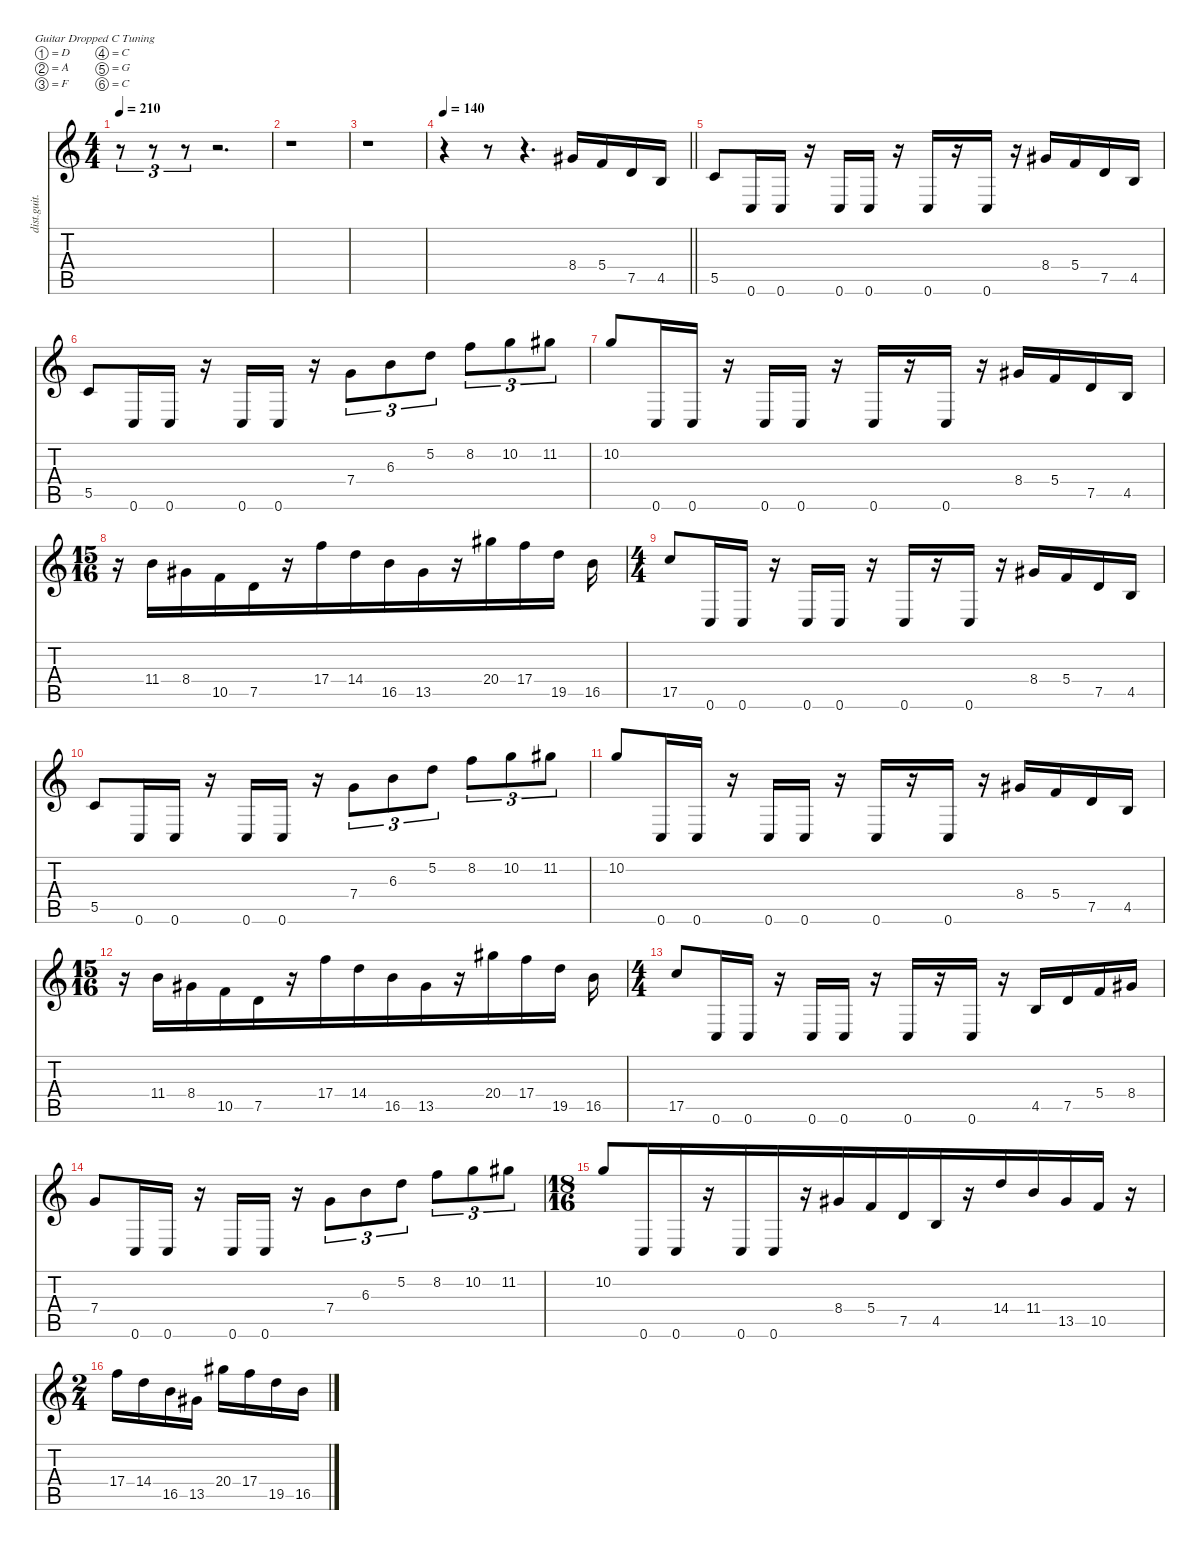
\defaultSystemsLayout 4
\hideDynamics
\bracketExtendMode nobrackets
\otherSystemsTrackNameOrientation horizontal
\track ("Guitar" "dist.guit.") {instrument distortionguitar}
\staff {score tabs}
\tuning (D4 A3 F3 C3 G2 C2)
\ts (4 4)
\tempo 210
\clef g2
\ks c
r.8{tu (3 2) dy f beam Down} r.8{tu (3 2) beam Down} r.8{tu (3 2) beam Down} r.2{d beam Down} |
r.1{beam Down} |
r.1{beam Down} |
\tempo 140
\barLineRight lightlight
r.4{beam Down} r.8{beam Down} r.4{d beam Down} 8.4{acc #}.16{beam Up} 5.4.16{beam Up} 7.5.16{beam Up} 4.5.16{beam Up} |
5.5.8{beam Up} 0.6.16{beam Up} 0.6.16{beam Up} r.16{beam Up} 0.6.16{dy ff beam Up} 0.6.16{beam Up} r.16{beam Up} 0.6.16{beam Up} r.16{beam Up} 0.6.16{beam Up} r.16{beam Up} 8.4{acc #}.16{dy f beam Up} 5.4.16{beam Up} 7.5.16{beam Up} 4.5.16{beam Up} |
5.5.8{beam Up} 0.6.16{beam Up} 0.6.16{beam Up} r.16{beam Up} 0.6.16{dy ff beam Up} 0.6.16{beam Up} r.16{beam Up} 7.4.8{tu (3 2) dy f beam Down} 6.3.8{tu (3 2) beam Down} 5.2.8{tu (3 2) beam Down} 8.2.8{tu (3 2) beam Down} 10.2.8{tu (3 2) beam Down} 11.2{acc #}.8{tu (3 2) beam Down} |
10.2.8{dy ff beam Up} 0.6.16{dy f beam Up} 0.6.16{beam Up} r.16{beam Up} 0.6.16{dy ff beam Up} 0.6.16{beam Up} r.16{beam Up} 0.6.16{beam Up} r.16{beam Up} 0.6.16{beam Up} r.16{beam Up} 8.4{acc #}.16{dy f beam Up} 5.4.16{beam Up} 7.5.16{beam Up} 4.5.16{beam Up} |
\ts (15 16)
\beaming (8 7)
r.16{beam Down} 11.4.16{beam Down} 8.4{acc #}.16{beam Down} 10.5.16{beam Down} 7.5.16{beam Down} r.16{beam Down} 17.4.16{beam Down} 14.4.16{beam Down} 16.5.16{beam Down} 13.5{acc #}.16{beam Down} r.16{beam Down} 20.4{acc #}.16{beam Down} 17.4.16{beam Down} 19.5.16{beam Down} 16.5.16{beam Down} |
\ts (4 4)
\beaming (8 2 2 2 2)
17.5.8{beam Up} 0.6.16{beam Up} 0.6.16{beam Up} r.16{beam Up} 0.6.16{dy ff beam Up} 0.6.16{beam Up} r.16{beam Up} 0.6.16{beam Up} r.16{beam Up} 0.6.16{beam Up} r.16{beam Up} 8.4{acc #}.16{dy f beam Up} 5.4.16{beam Up} 7.5.16{beam Up} 4.5.16{beam Up} |
5.5.8{beam Up} 0.6.16{beam Up} 0.6.16{beam Up} r.16{beam Up} 0.6.16{dy ff beam Up} 0.6.16{beam Up} r.16{beam Up} 7.4.8{tu (3 2) dy f beam Down} 6.3.8{tu (3 2) beam Down} 5.2.8{tu (3 2) beam Down} 8.2.8{tu (3 2) beam Down} 10.2.8{tu (3 2) beam Down} 11.2{acc #}.8{tu (3 2) beam Down} |
10.2.8{dy ff beam Up} 0.6.16{dy f beam Up} 0.6.16{beam Up} r.16{beam Up} 0.6.16{dy ff beam Up} 0.6.16{beam Up} r.16{beam Up} 0.6.16{beam Up} r.16{beam Up} 0.6.16{beam Up} r.16{beam Up} 8.4{acc #}.16{dy f beam Up} 5.4.16{beam Up} 7.5.16{beam Up} 4.5.16{beam Up} |
\ts (15 16)
\beaming (8 7)
r.16{beam Down} 11.4.16{beam Down} 8.4{acc #}.16{beam Down} 10.5.16{beam Down} 7.5.16{beam Down} r.16{beam Down} 17.4.16{beam Down} 14.4.16{beam Down} 16.5.16{beam Down} 13.5{acc #}.16{beam Down} r.16{beam Down} 20.4{acc #}.16{beam Down} 17.4.16{beam Down} 19.5.16{beam Down} 16.5.16{beam Down} |
\ts (4 4)
\beaming (8 2 2 2 2)
17.5.8{beam Up} 0.6.16{beam Up} 0.6.16{beam Up} r.16{beam Up} 0.6.16{dy ff beam Up} 0.6.16{beam Up} r.16{beam Up} 0.6.16{beam Up} r.16{beam Up} 0.6.16{beam Up} r.16{beam Up} 4.5.16{dy f beam Up} 7.5.16{beam Up} 5.4.16{beam Up} 8.4{acc #}.16{beam Up} |
7.4.8{beam Up} 0.6.16{beam Up} 0.6.16{beam Up} r.16{beam Up} 0.6.16{dy ff beam Up} 0.6.16{beam Up} r.16{beam Up} 7.4.8{tu (3 2) dy f beam Down} 6.3.8{tu (3 2) beam Down} 5.2.8{tu (3 2) beam Down} 8.2.8{tu (3 2) beam Down} 10.2.8{tu (3 2) beam Down} 11.2{acc #}.8{tu (3 2) beam Down} |
\ts (18 16)
\beaming (8 9)
10.2.8{dy ff beam Up} 0.6.16{dy f beam Up} 0.6.16{beam Up} r.16{beam Up} 0.6.16{dy ff beam Up} 0.6.16{beam Up} r.16{beam Up} 8.4{acc #}.16{dy f beam Up} 5.4.16{beam Up} 7.5.16{beam Up} 4.5.16{beam Up} r.16{beam Up} 14.4.16{beam Up} 11.4.16{beam Up} 13.5{acc #}.16{beam Up} 10.5.16{beam Up} r.16{beam Up} |
\ts (2 4)
\beaming (8 2 2)
17.4.16{beam Down} 14.4.16{beam Down} 16.5.16{beam Down} 13.5{acc #}.16{beam Down} 20.4{acc #}.16{beam Down} 17.4.16{beam Down} 19.5.16{beam Down} 16.5.16{beam Down}
